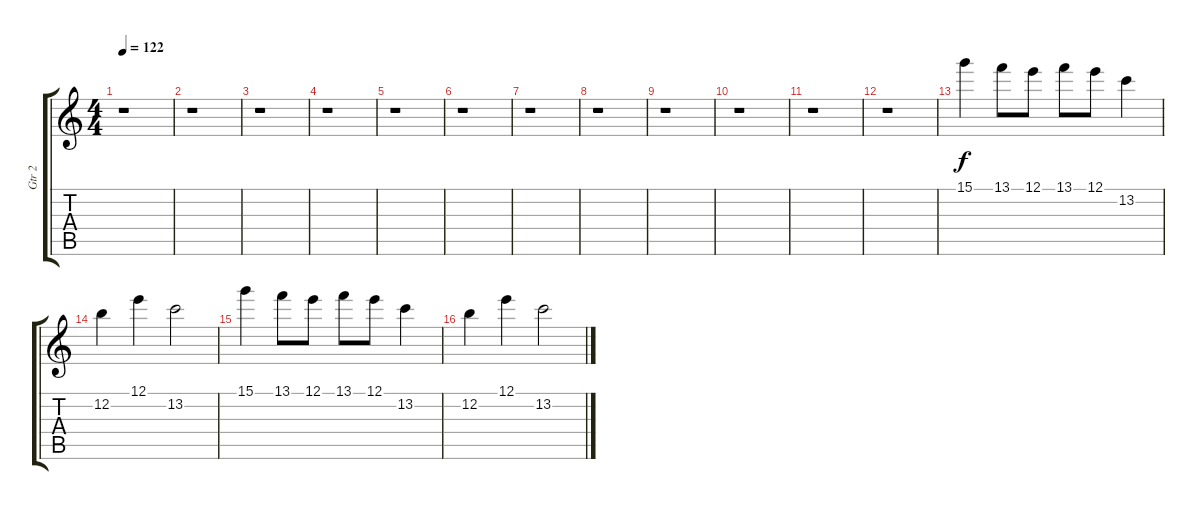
\track ("Gtr 2" "Gtr 2") {instrument overdrivenguitar}
\staff {score tabs}
\tuning (E4 B3 G3 D3 A2 E2) {hide}
\ts (4 4)
\tempo 122
\clef g2
\ks c
r.1{dy f} |
r.1 |
r.1 |
r.1 |
r.1 |
r.1 |
r.1 |
r.1 |
r.1 |
r.1 |
r.1 |
r.1 |
15.1.4 13.1.8 12.1.8 13.1.8 12.1.8 13.2.4 |
12.2.4 12.1.4 13.2.2 |
15.1.4 13.1.8 12.1.8 13.1.8 12.1.8 13.2.4 |
12.2.4 12.1.4 13.2.2
